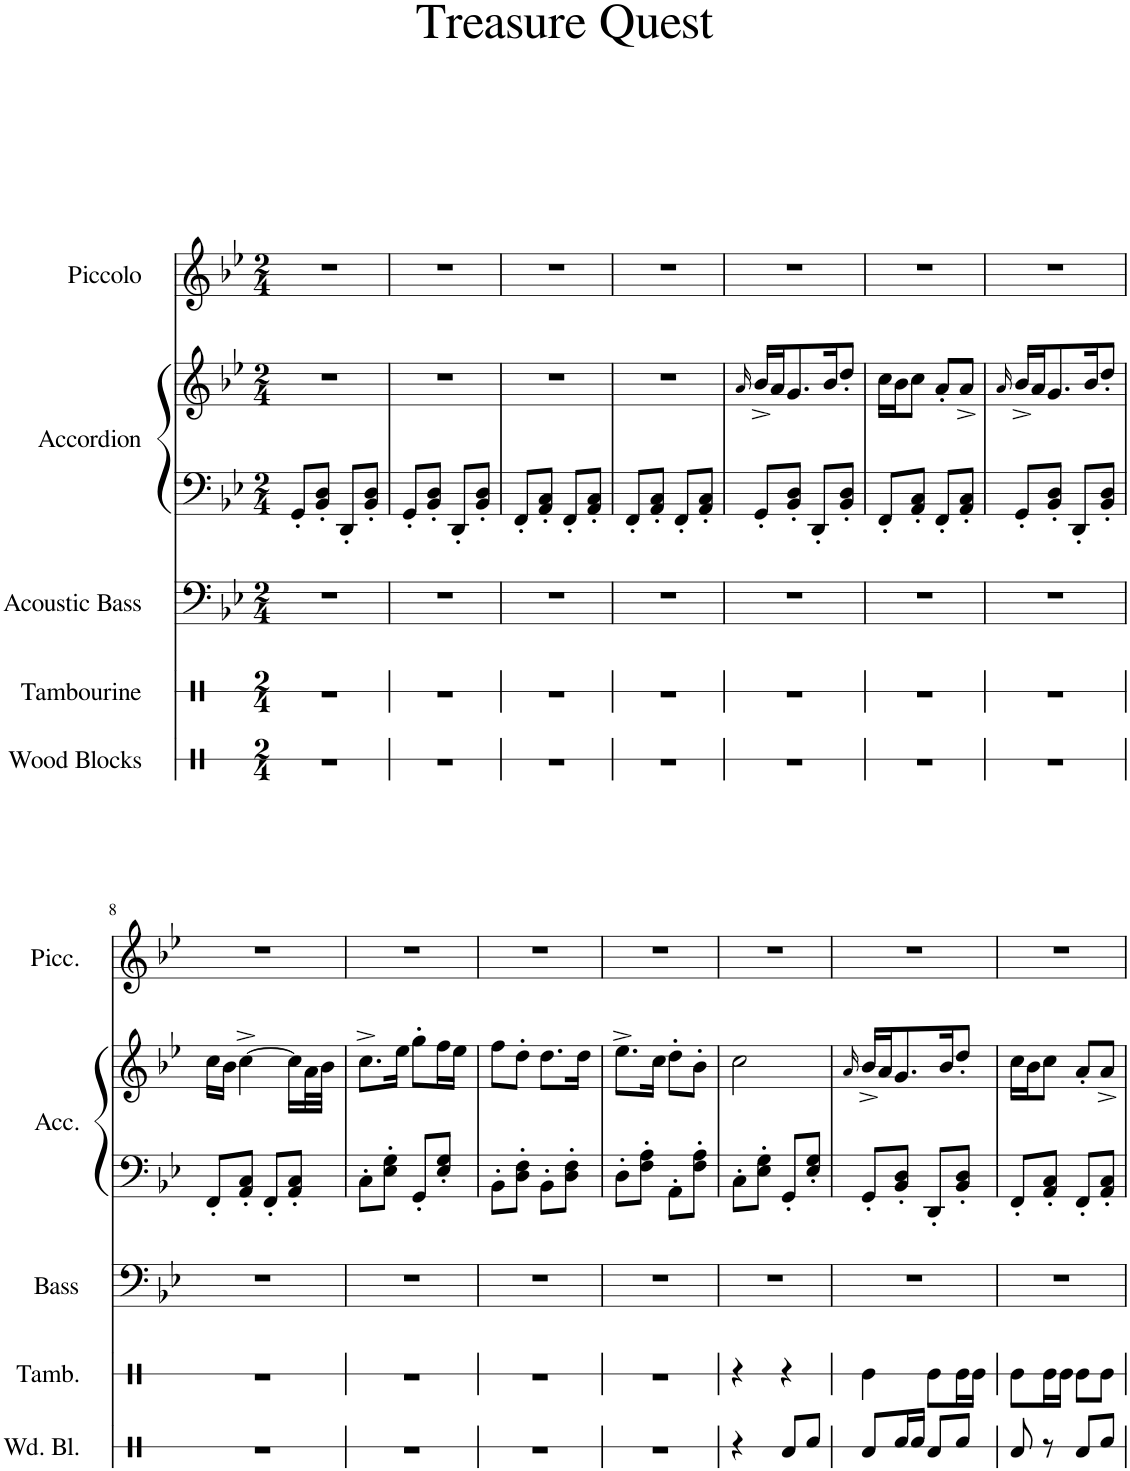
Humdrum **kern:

**kern	**kern	**kern	**kern	**kern	**kern
*part5	*part4	*part3	*part2	*part2	*part1
*staff6	*staff5	*staff4	*staff3	*staff2	*staff1
*I"Wood Blocks	*I"Tambourine	*I"Acoustic Bass	*I"Accordion	*	*I"Piccolo
*I'Wd. Bl.	*I'Tamb.	*I'Bass	*I'Acc.	*	*I'Picc.
*stria1	*stria1	*	*	*	*
*clefX	*clefX	*clefF4	*clefF4	*clefG2	*clefG2
*	*	*Trd7c12	*	*	*Trd-7c-12
*k[]	*k[]	*k[b-e-]	*k[b-e-]	*k[b-e-]	*k[b-e-]
*M2/4	*M2/4	*M2/4	*M2/4	*M2/4	*M2/4
=1	=1	=1	=1	=1	=1
2r	2r	2r	8GG'/L	2r	2r
.	.	.	8BB-/' 8D/'J	.	.
.	.	.	8DD'/L	.	.
.	.	.	8BB-/' 8D/'J	.	.
=2	=2	=2	=2	=2	=2
2r	2r	2r	8GG'/L	2r	2r
.	.	.	8BB-/' 8D/'J	.	.
.	.	.	8DD'/L	.	.
.	.	.	8BB-/' 8D/'J	.	.
=3	=3	=3	=3	=3	=3
2r	2r	2r	8FF'/L	2r	2r
.	.	.	8AA/' 8C/'J	.	.
.	.	.	8FF'/L	.	.
.	.	.	8AA/' 8C/'J	.	.
=4	=4	=4	=4	=4	=4
2r	2r	2r	8FF'/L	2r	2r
.	.	.	8AA/' 8C/'J	.	.
.	.	.	8FF'/L	.	.
.	.	.	8AA/' 8C/'J	.	.
=5	=5	=5	=5	=5	=5
.	.	.	.	16qa/	.
2r	2r	2r	8GG'/L	16b-^/LL	2r
.	.	.	.	16a/J	.
.	.	.	8BB-/' 8D/'J	8.g/	.
.	.	.	8DD'/L	.	.
.	.	.	.	16b-/K	.
.	.	.	8BB-/' 8D/'J	8dd'/J	.
=6	=6	=6	=6	=6	=6
2r	2r	2r	8FF'/L	16cc\LL	2r
.	.	.	.	16b-\J	.
.	.	.	8AA/' 8C/'J	8cc\J	.
.	.	.	8FF'/L	8a'/L	.
.	.	.	8AA/' 8C/'J	8a^/J	.
=7	=7	=7	=7	=7	=7
.	.	.	.	16qa/	.
2r	2r	2r	8GG'/L	16b-^/LL	2r
.	.	.	.	16a/J	.
.	.	.	8BB-/' 8D/'J	8.g/	.
.	.	.	8DD'/L	.	.
.	.	.	.	16b-/K	.
.	.	.	8BB-/' 8D/'J	8dd'/J	.
!!LO:LB:g=z
=8	=8	=8	=8	=8	=8
2r	2r	2r	8FF'/L	16cc\LL	2r
.	.	.	.	16b-\JJ	.
.	.	.	8AA/' 8C/'J	[4cc^\	.
.	.	.	8FF'/L	.	.
.	.	.	8AA/' 8C/'J	16cc\LL]	.
.	.	.	.	32a\L	.
.	.	.	.	32b-\JJJ	.
=9	=9	=9	=9	=9	=9
2r	2r	2r	8C'\L	8.cc^\L	2r
.	.	.	8E-\' 8G\'J	.	.
.	.	.	.	16ee-\Jk	.
.	.	.	8GG'/L	8gg'\L	.
.	.	.	8E-/' 8G/'J	16ff\L	.
.	.	.	.	16ee-\JJ	.
=10	=10	=10	=10	=10	=10
2r	2r	2r	8BB-'\L	8ff\L	2r
.	.	.	8D\' 8F\'J	8dd'\J	.
.	.	.	8BB-'\L	8.dd\L	.
.	.	.	8D\' 8F\'J	.	.
.	.	.	.	16dd\Jk	.
=11	=11	=11	=11	=11	=11
2r	2r	2r	8D'\L	8.ee-^\L	2r
.	.	.	8F\' 8A\'J	.	.
.	.	.	.	16cc\Jk	.
.	.	.	8AA'\L	8dd'\L	.
.	.	.	8F\' 8A\'J	8b-'\J	.
=12	=12	=12	=12	=12	=12
4r	4r	2r	8C'\L	2cc\	2r
.	.	.	8E-\' 8G\'J	.	.
8Rd/L	4r	.	8GG'/L	.	.
8Rf/J	.	.	8E-/' 8G/'J	.	.
=13	=13	=13	=13	=13	=13
.	.	.	.	16qa/	.
8Rd/L	4Re\	2r	8GG'/L	16b-^/LL	2r
.	.	.	.	16a/J	.
16Rf/L	.	.	8BB-/' 8D/'J	8.g/	.
16Rf/JJ	.	.	.	.	.
8Rd/L	8Re\L	.	8DD'/L	.	.
.	.	.	.	16b-/K	.
8Rf/J	16Re\L	.	8BB-/' 8D/'J	8dd'/J	.
.	16Re\JJ	.	.	.	.
=14	=14	=14	=14	=14	=14
8Rd/	8Re\L	2r	8FF'/L	16cc\LL	2r
.	.	.	.	16b-\J	.
8r	16Re\L	.	8AA/' 8C/'J	8cc\J	.
.	16Re\JJ	.	.	.	.
8Rd/L	8Re\L	.	8FF'/L	8a'/L	.
8Rf/J	8Re\J	.	8AA/' 8C/'J	8a^/J	.
=	=	=	=	=	=
*-	*-	*-	*-	*-	*-
